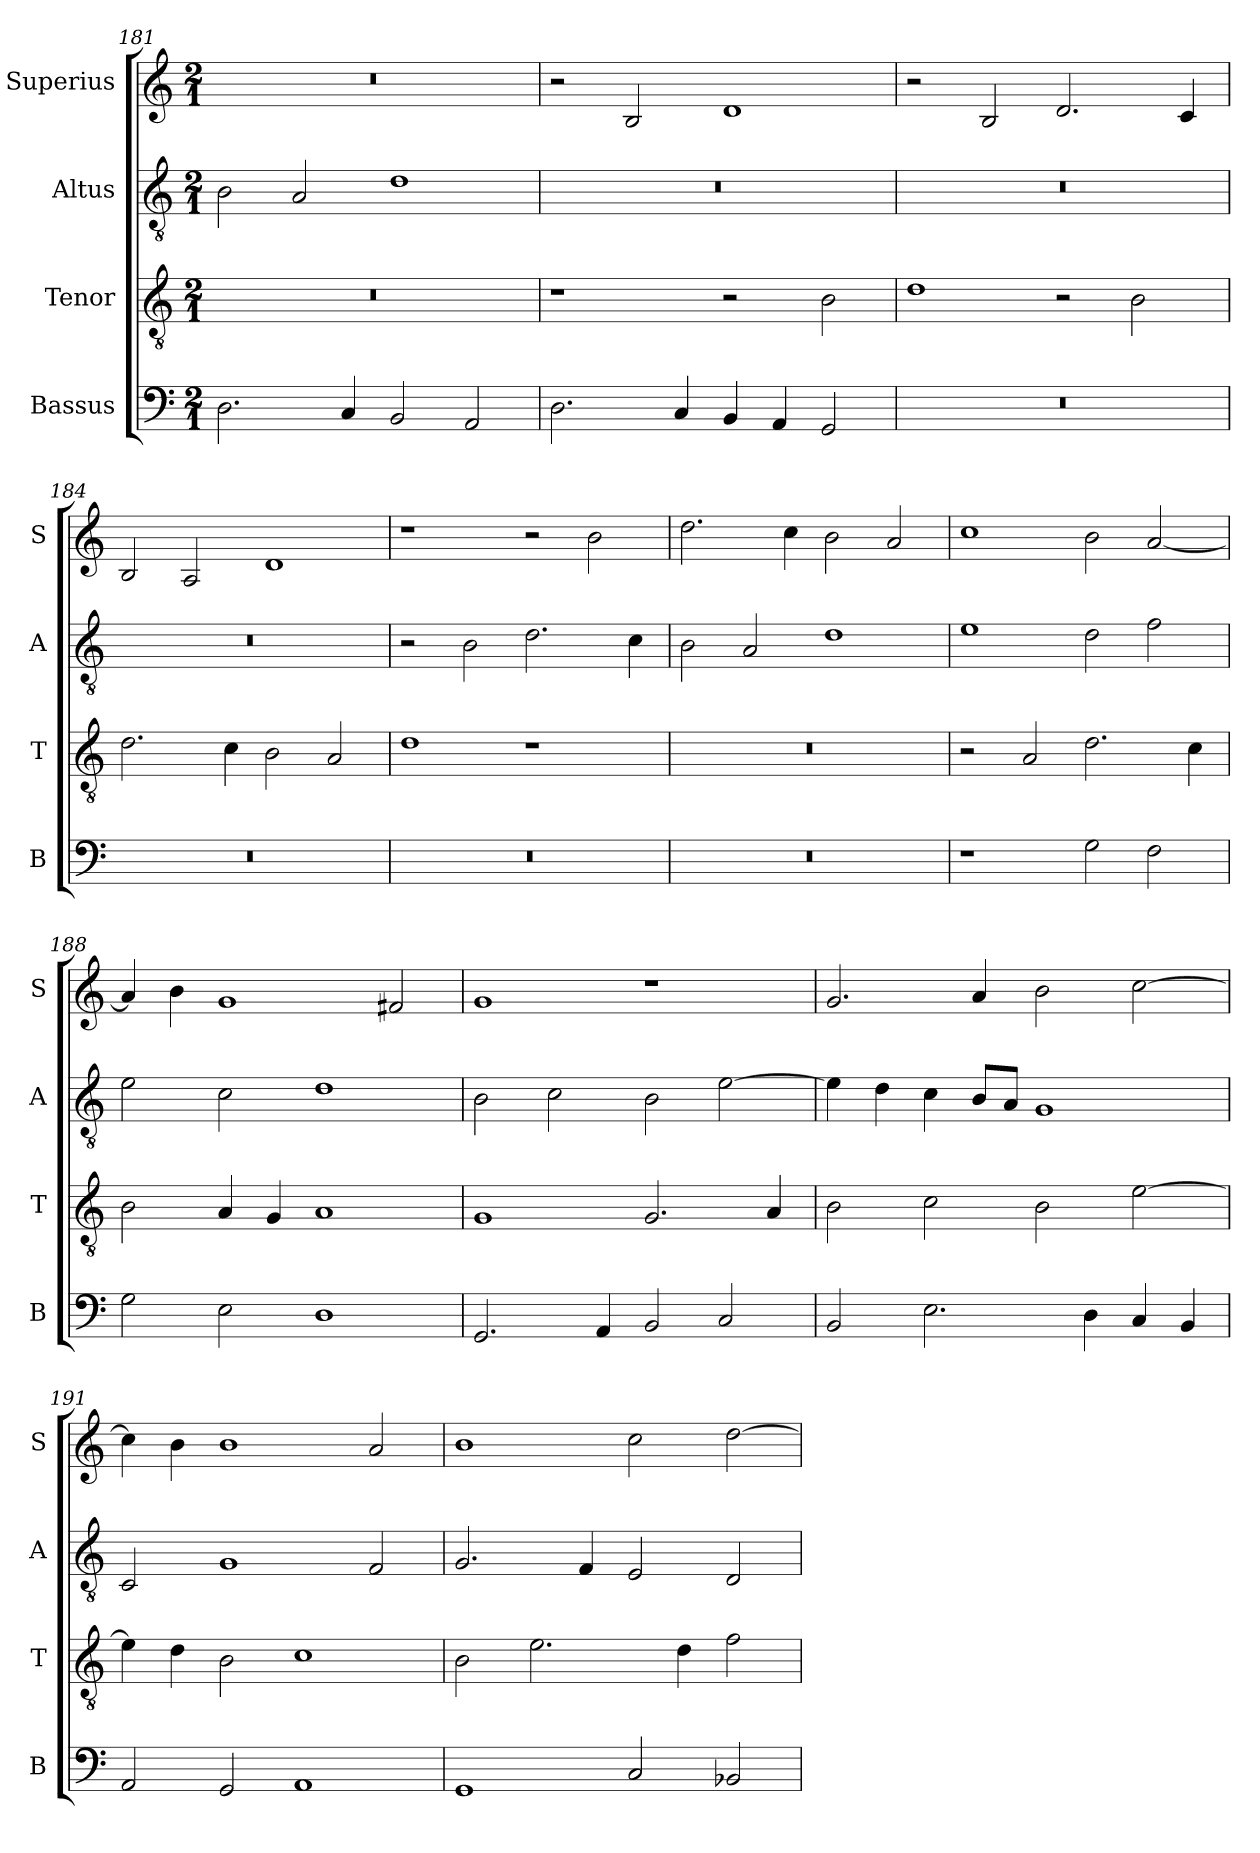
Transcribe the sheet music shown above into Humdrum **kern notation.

**kern	**kern	**kern	**kern
*part4	*part3	*part2	*part1
*staff4	*staff3	*staff2	*staff1
*I"Bassus	*I"Tenor	*I"Altus	*I"Superius
*I'B	*I'T	*I'A	*I'S
*clefF4	*clefGv2	*clefGv2	*clefG2
*k[]	*k[]	*k[]	*k[]
*M2/1	*M2/1	*M2/1	*M2/1
=181	=181	=181	=181
2.D\	0r	2B\	0r
.	.	2A/	.
4C/	.	.	.
2BB/	.	1d	.
2AA/	.	.	.
=182	=182	=182	=182
2.D\	1r	0r	2r
.	.	.	2B/
4C/	.	.	.
4BB/	2r	.	1d
4AA/	.	.	.
2GG/	2B\	.	.
=183	=183	=183	=183
0r	1d	0r	2r
.	.	.	2B/
.	2r	.	2.d/
.	2B\	.	.
.	.	.	4c/
=184	=184	=184	=184
0r	2.d\	0r	2B/
.	.	.	2A/
.	4c\	.	.
.	2B\	.	1d
.	2A/	.	.
=185	=185	=185	=185
0r	1d	2r	1r
.	.	2B\	.
.	1r	2.d\	2r
.	.	.	2b\
.	.	4c\	.
=186	=186	=186	=186
0r	0r	2B\	2.dd\
.	.	2A/	.
.	.	.	4cc\
.	.	1d	2b\
.	.	.	2a/
=187	=187	=187	=187
1r	2r	1e	1cc
.	2A/	.	.
2G\	2.d\	2d\	2b\
2F\	.	2f\	[2a/
.	4c\	.	.
=188	=188	=188	=188
2G\	2B\	2e\	4a/]
.	.	.	4b\
2E\	4A/	2c\	1g
.	4G/	.	.
1D	1A	1d	.
.	.	.	2f#X/
=189	=189	=189	=189
2.GG/	1G	2B\	1g
.	.	2c\	.
4AA/	.	.	.
2BB/	2.G/	2B\	1r
2C/	.	[2e\	.
.	4A/	.	.
=190	=190	=190	=190
2BB/	2B\	4e\]	2.g/
.	.	4d\	.
2.E\	2c\	4c\	.
.	.	8B/L	4a/
.	.	8A/J	.
.	2B\	1G	2b\
4D\	.	.	.
4C/	[2e\	.	[2cc\
4BB/	.	.	.
=191	=191	=191	=191
2AA/	4e\]	2C/	4cc\]
.	4d\	.	4b\
2GG/	2B\	1G	1b
1AA	1c	.	.
.	.	2F/	2a/
=192	=192	=192	=192
1GG	2B\	2.G/	1b
.	2.e\	.	.
.	.	4F/	.
2C/	.	2E/	2cc\
.	4d\	.	.
2BB-X/	2f\	2D/	[2dd\
=	=	=	=
*-	*-	*-	*-
